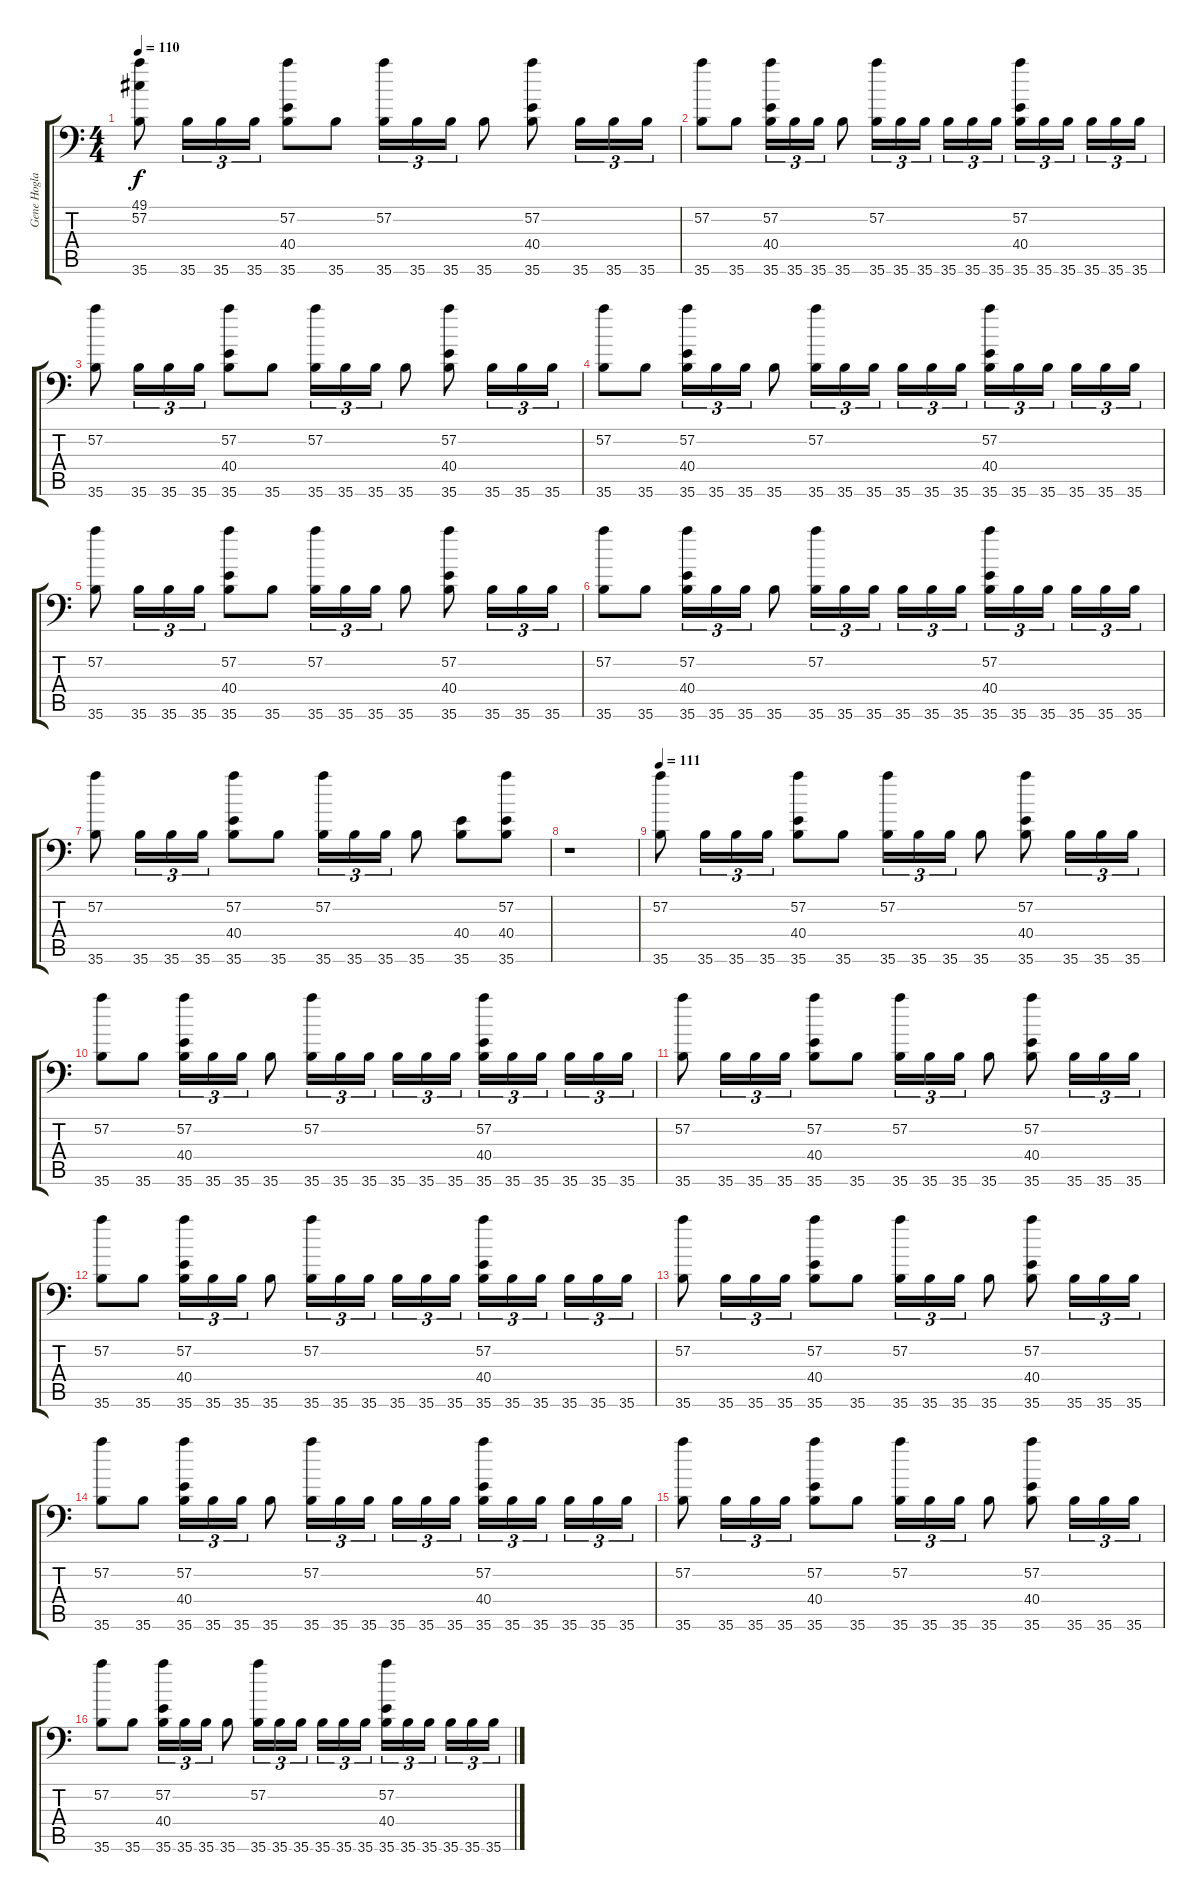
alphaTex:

\track ("Gene Hoglan" "Gene Hogla") {instrument acousticgrandpiano}
\staff {score tabs}
\tuning (C-1 C-1 C-1 C-1 C-1 C-1) {hide}
\ts (4 4)
\tempo 110
\clef f4
\ks c
(49.1 57.2 35.6).8{dy f} 35.6.16{tu (3 2)} 35.6.16{tu (3 2)} 35.6.16{tu (3 2)} (57.2 40.4 35.6).8 35.6.8 (57.2 35.6).16{tu (3 2)} 35.6.16{tu (3 2)} 35.6.16{tu (3 2)} 35.6.8 (57.2 40.4 35.6).8 35.6.16{tu (3 2)} 35.6.16{tu (3 2)} 35.6.16{tu (3 2)} |
(57.2 35.6).8 35.6.8 (57.2 40.4 35.6).16{tu (3 2)} 35.6.16{tu (3 2)} 35.6.16{tu (3 2)} 35.6.8 (57.2 35.6).16{tu (3 2)} 35.6.16{tu (3 2)} 35.6.16{tu (3 2)} 35.6.16{tu (3 2)} 35.6.16{tu (3 2)} 35.6.16{tu (3 2)} (57.2 40.4 35.6).16{tu (3 2)} 35.6.16{tu (3 2)} 35.6.16{tu (3 2)} 35.6.16{tu (3 2)} 35.6.16{tu (3 2)} 35.6.16{tu (3 2)} |
(57.2 35.6).8 35.6.16{tu (3 2)} 35.6.16{tu (3 2)} 35.6.16{tu (3 2)} (57.2 40.4 35.6).8 35.6.8 (57.2 35.6).16{tu (3 2)} 35.6.16{tu (3 2)} 35.6.16{tu (3 2)} 35.6.8 (57.2 40.4 35.6).8 35.6.16{tu (3 2)} 35.6.16{tu (3 2)} 35.6.16{tu (3 2)} |
(57.2 35.6).8 35.6.8 (57.2 40.4 35.6).16{tu (3 2)} 35.6.16{tu (3 2)} 35.6.16{tu (3 2)} 35.6.8 (57.2 35.6).16{tu (3 2)} 35.6.16{tu (3 2)} 35.6.16{tu (3 2)} 35.6.16{tu (3 2)} 35.6.16{tu (3 2)} 35.6.16{tu (3 2)} (57.2 40.4 35.6).16{tu (3 2)} 35.6.16{tu (3 2)} 35.6.16{tu (3 2)} 35.6.16{tu (3 2)} 35.6.16{tu (3 2)} 35.6.16{tu (3 2)} |
(57.2 35.6).8 35.6.16{tu (3 2)} 35.6.16{tu (3 2)} 35.6.16{tu (3 2)} (57.2 40.4 35.6).8 35.6.8 (57.2 35.6).16{tu (3 2)} 35.6.16{tu (3 2)} 35.6.16{tu (3 2)} 35.6.8 (57.2 40.4 35.6).8 35.6.16{tu (3 2)} 35.6.16{tu (3 2)} 35.6.16{tu (3 2)} |
(57.2 35.6).8 35.6.8 (57.2 40.4 35.6).16{tu (3 2)} 35.6.16{tu (3 2)} 35.6.16{tu (3 2)} 35.6.8 (57.2 35.6).16{tu (3 2)} 35.6.16{tu (3 2)} 35.6.16{tu (3 2)} 35.6.16{tu (3 2)} 35.6.16{tu (3 2)} 35.6.16{tu (3 2)} (57.2 40.4 35.6).16{tu (3 2)} 35.6.16{tu (3 2)} 35.6.16{tu (3 2)} 35.6.16{tu (3 2)} 35.6.16{tu (3 2)} 35.6.16{tu (3 2)} |
(57.2 35.6).8 35.6.16{tu (3 2)} 35.6.16{tu (3 2)} 35.6.16{tu (3 2)} (57.2 40.4 35.6).8 35.6.8 (57.2 35.6).16{tu (3 2)} 35.6.16{tu (3 2)} 35.6.16{tu (3 2)} 35.6.8 (40.4 35.6).8 (57.2 40.4 35.6).8 |
r.1 |
\tempo 111
(57.2 35.6).8 35.6.16{tu (3 2)} 35.6.16{tu (3 2)} 35.6.16{tu (3 2)} (57.2 40.4 35.6).8 35.6.8 (57.2 35.6).16{tu (3 2)} 35.6.16{tu (3 2)} 35.6.16{tu (3 2)} 35.6.8 (57.2 40.4 35.6).8 35.6.16{tu (3 2)} 35.6.16{tu (3 2)} 35.6.16{tu (3 2)} |
(57.2 35.6).8 35.6.8 (57.2 40.4 35.6).16{tu (3 2)} 35.6.16{tu (3 2)} 35.6.16{tu (3 2)} 35.6.8 (57.2 35.6).16{tu (3 2)} 35.6.16{tu (3 2)} 35.6.16{tu (3 2)} 35.6.16{tu (3 2)} 35.6.16{tu (3 2)} 35.6.16{tu (3 2)} (57.2 40.4 35.6).16{tu (3 2)} 35.6.16{tu (3 2)} 35.6.16{tu (3 2)} 35.6.16{tu (3 2)} 35.6.16{tu (3 2)} 35.6.16{tu (3 2)} |
(57.2 35.6).8 35.6.16{tu (3 2)} 35.6.16{tu (3 2)} 35.6.16{tu (3 2)} (57.2 40.4 35.6).8 35.6.8 (57.2 35.6).16{tu (3 2)} 35.6.16{tu (3 2)} 35.6.16{tu (3 2)} 35.6.8 (57.2 40.4 35.6).8 35.6.16{tu (3 2)} 35.6.16{tu (3 2)} 35.6.16{tu (3 2)} |
(57.2 35.6).8 35.6.8 (57.2 40.4 35.6).16{tu (3 2)} 35.6.16{tu (3 2)} 35.6.16{tu (3 2)} 35.6.8 (57.2 35.6).16{tu (3 2)} 35.6.16{tu (3 2)} 35.6.16{tu (3 2)} 35.6.16{tu (3 2)} 35.6.16{tu (3 2)} 35.6.16{tu (3 2)} (57.2 40.4 35.6).16{tu (3 2)} 35.6.16{tu (3 2)} 35.6.16{tu (3 2)} 35.6.16{tu (3 2)} 35.6.16{tu (3 2)} 35.6.16{tu (3 2)} |
(57.2 35.6).8 35.6.16{tu (3 2)} 35.6.16{tu (3 2)} 35.6.16{tu (3 2)} (57.2 40.4 35.6).8 35.6.8 (57.2 35.6).16{tu (3 2)} 35.6.16{tu (3 2)} 35.6.16{tu (3 2)} 35.6.8 (57.2 40.4 35.6).8 35.6.16{tu (3 2)} 35.6.16{tu (3 2)} 35.6.16{tu (3 2)} |
(57.2 35.6).8 35.6.8 (57.2 40.4 35.6).16{tu (3 2)} 35.6.16{tu (3 2)} 35.6.16{tu (3 2)} 35.6.8 (57.2 35.6).16{tu (3 2)} 35.6.16{tu (3 2)} 35.6.16{tu (3 2)} 35.6.16{tu (3 2)} 35.6.16{tu (3 2)} 35.6.16{tu (3 2)} (57.2 40.4 35.6).16{tu (3 2)} 35.6.16{tu (3 2)} 35.6.16{tu (3 2)} 35.6.16{tu (3 2)} 35.6.16{tu (3 2)} 35.6.16{tu (3 2)} |
(57.2 35.6).8 35.6.16{tu (3 2)} 35.6.16{tu (3 2)} 35.6.16{tu (3 2)} (57.2 40.4 35.6).8 35.6.8 (57.2 35.6).16{tu (3 2)} 35.6.16{tu (3 2)} 35.6.16{tu (3 2)} 35.6.8 (57.2 40.4 35.6).8 35.6.16{tu (3 2)} 35.6.16{tu (3 2)} 35.6.16{tu (3 2)} |
(57.2 35.6).8 35.6.8 (57.2 40.4 35.6).16{tu (3 2)} 35.6.16{tu (3 2)} 35.6.16{tu (3 2)} 35.6.8 (57.2 35.6).16{tu (3 2)} 35.6.16{tu (3 2)} 35.6.16{tu (3 2)} 35.6.16{tu (3 2)} 35.6.16{tu (3 2)} 35.6.16{tu (3 2)} (57.2 40.4 35.6).16{tu (3 2)} 35.6.16{tu (3 2)} 35.6.16{tu (3 2)} 35.6.16{tu (3 2)} 35.6.16{tu (3 2)} 35.6.16{tu (3 2)}
